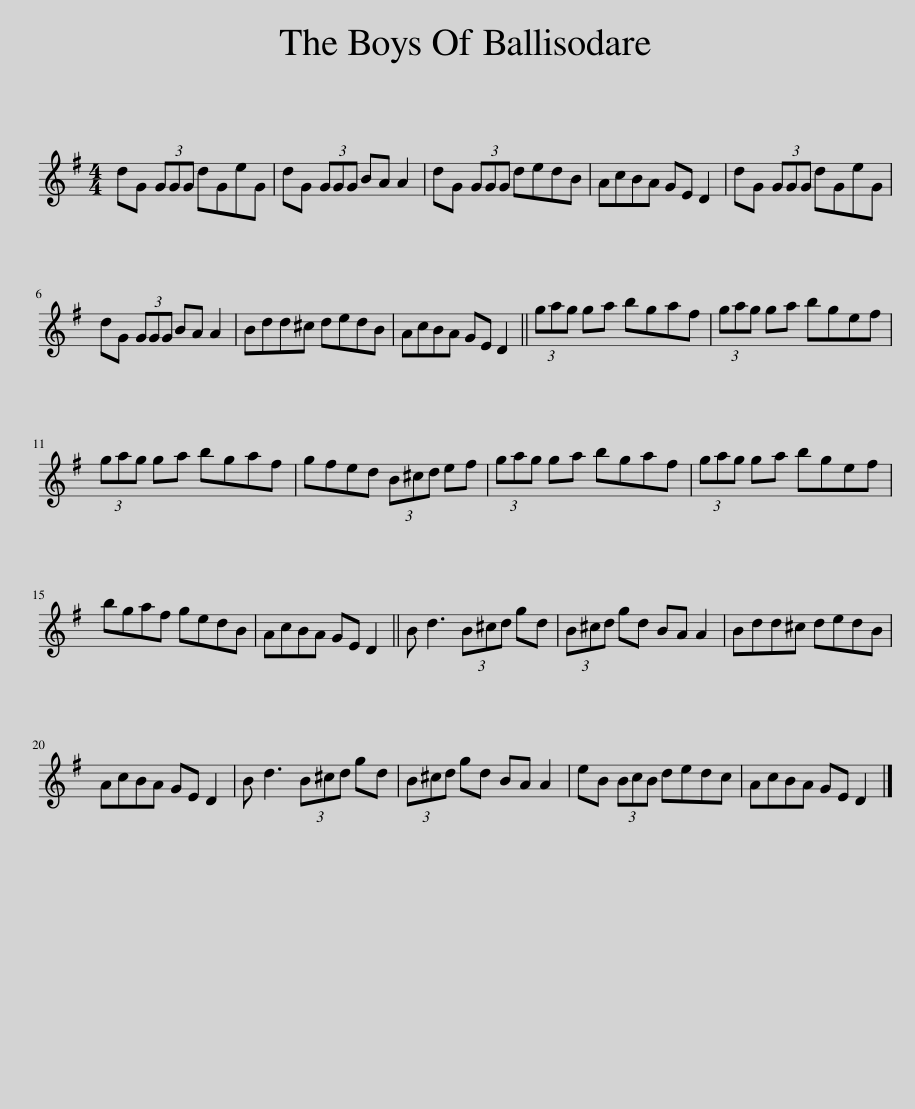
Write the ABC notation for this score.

X:1
L:1/8
M:4/4
I:linebreak $
K:G
V:1 treble
V:1
 dG (3GGG dGeG | dG (3GGG BA A2 | dG (3GGG dedB | AcBA GE D2 | dG (3GGG dGeG |$ %5
 dG (3GGG BA A2 | Bdd^c dedB | AcBA GE D2 || (3gag ga bgaf | (3gag ga bgef |$ %10
 (3gag ga bgaf | gfed (3B^cd ef | (3gag ga bgaf | (3gag ga bgef |$ bgaf gedB | %15
 AcBA GE D2 || B d3 (3B^cd gd | (3B^cd gd BA A2 | Bdd^c dedB |$ AcBA GE D2 | %20
 B d3 (3B^cd gd | (3B^cd gd BA A2 | eB (3BcB dedc | AcBA GE D2 |] %24
